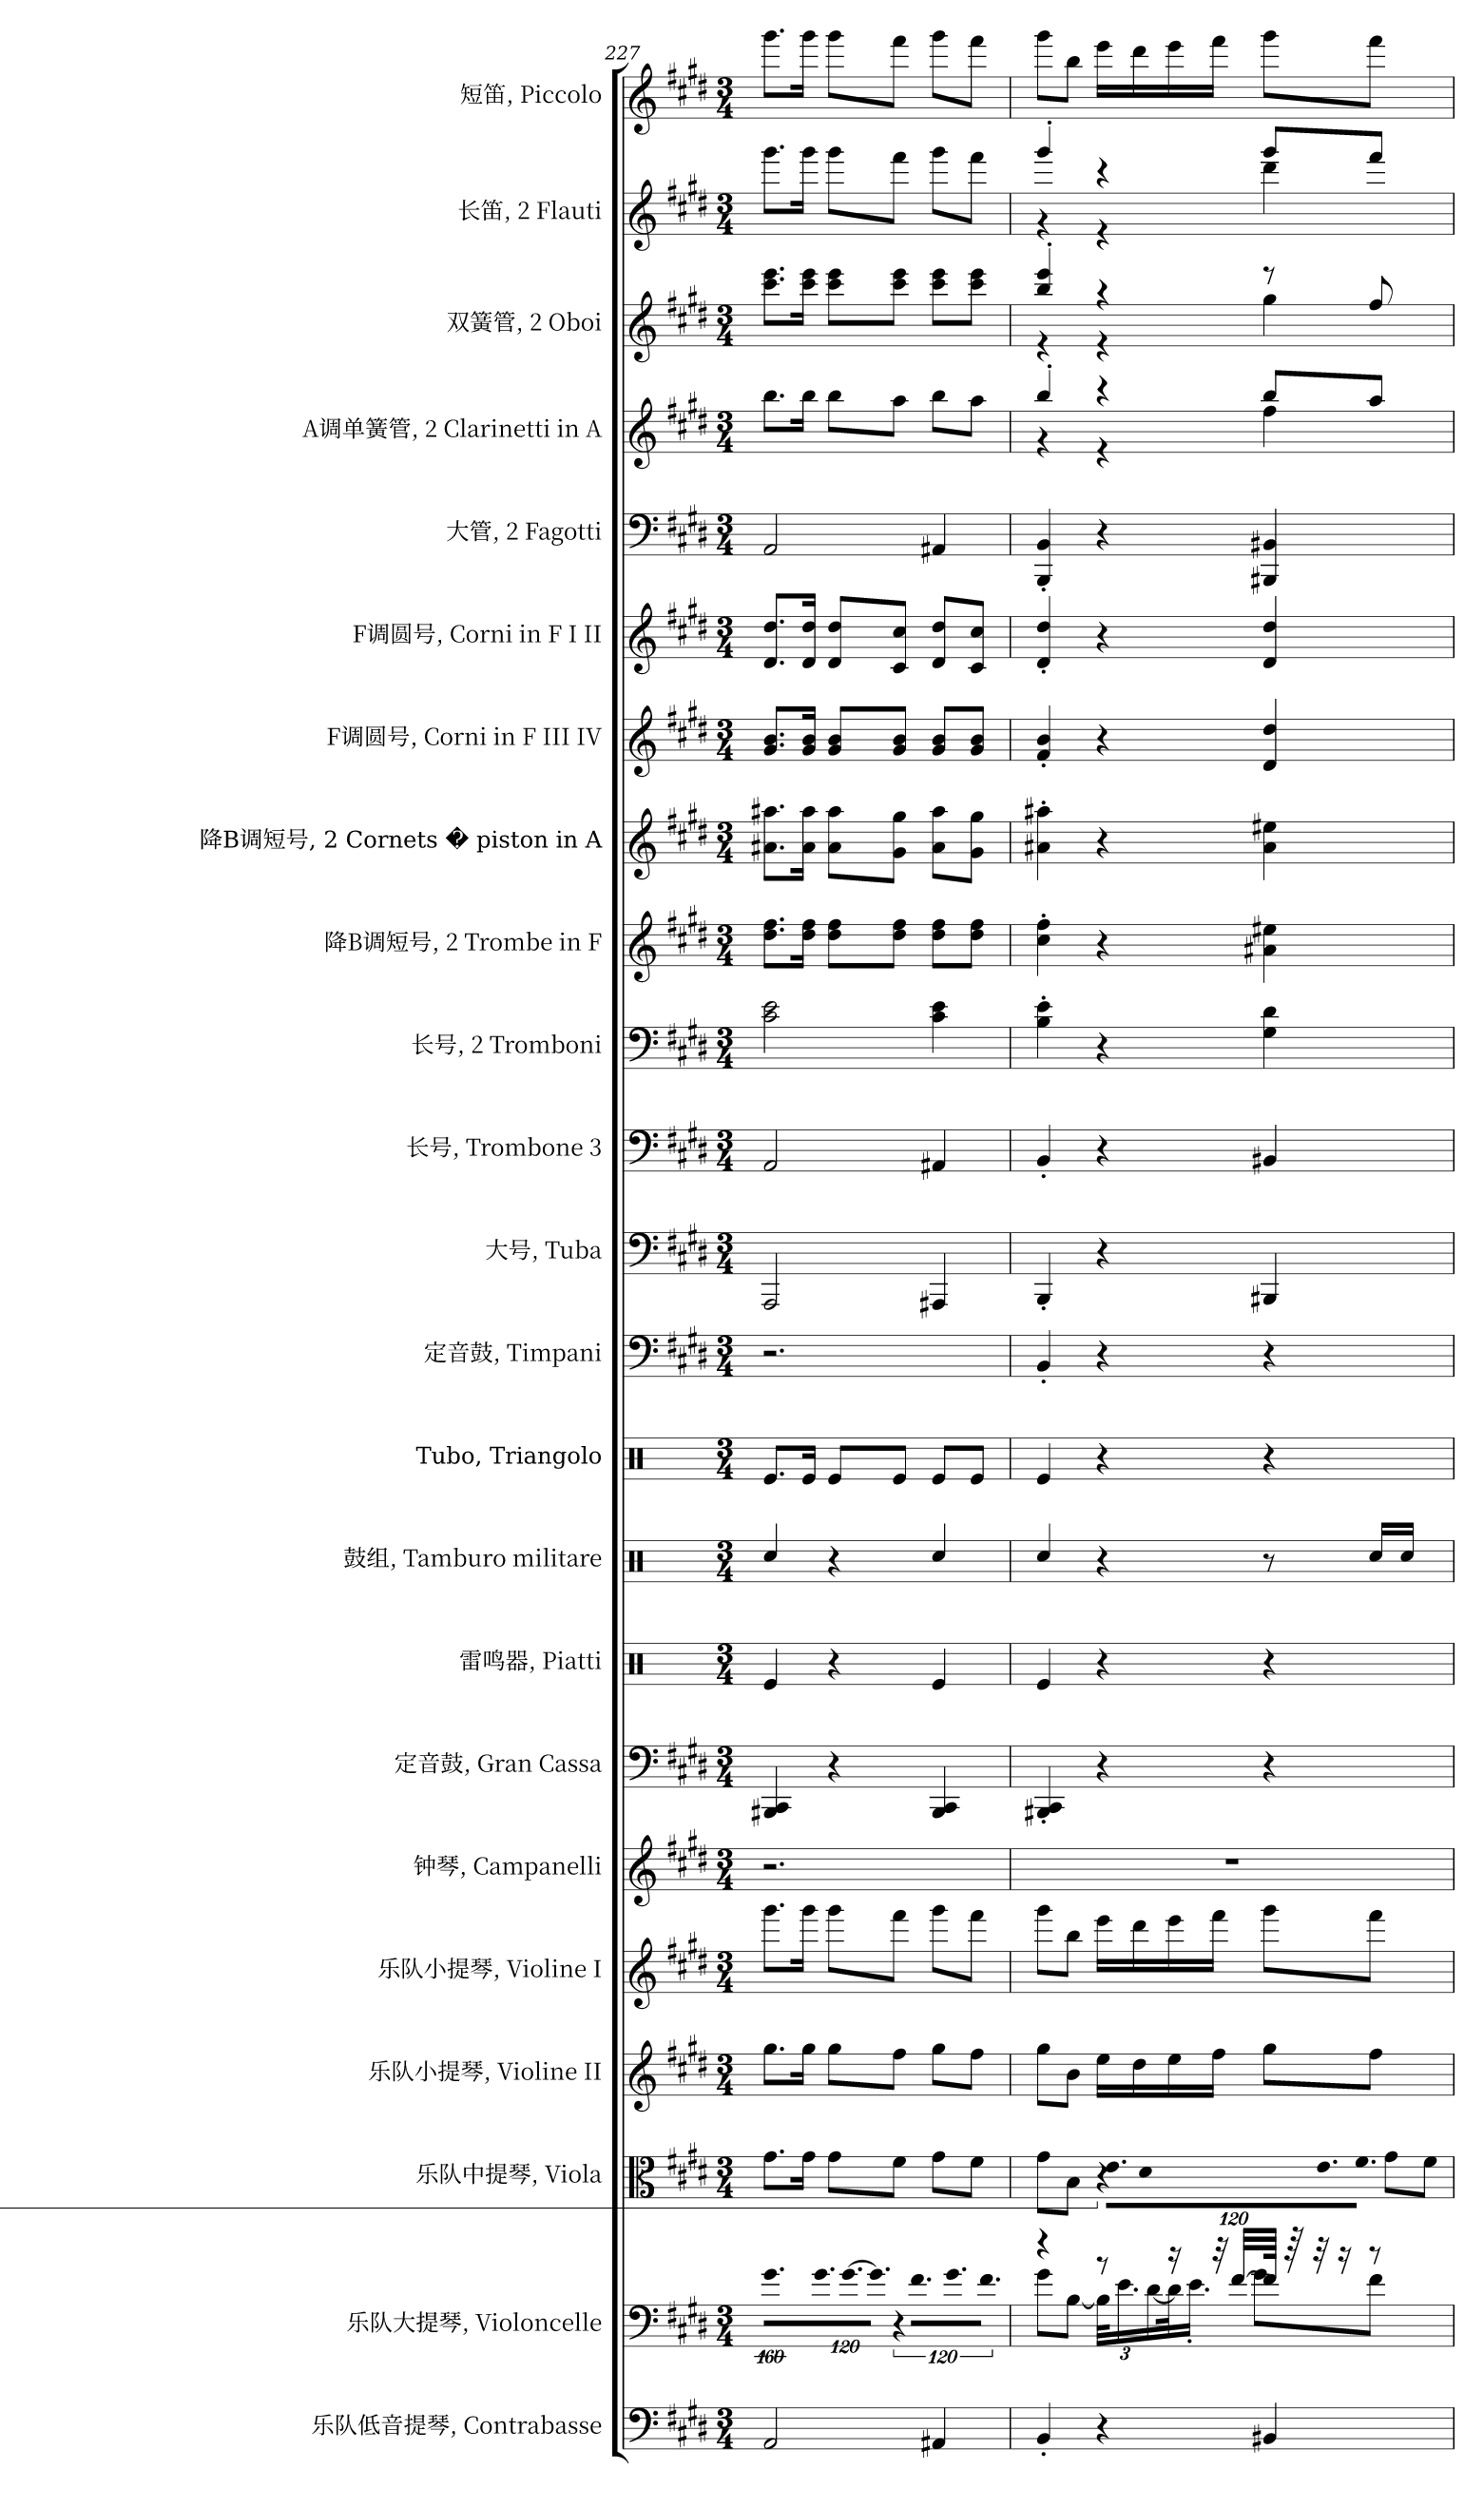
**kern	**kern	**kern	**kern	**kern	**kern	**kern	**kern	**kern	**kern	**kern	**kern	**kern	**kern	**kern	**kern	**kern	**kern	**kern	**kern	**kern	**kern	**kern
*part23	*part22	*part21	*part20	*part19	*part18	*part17	*part16	*part15	*part14	*part13	*part12	*part11	*part10	*part9	*part8	*part7	*part6	*part5	*part4	*part3	*part2	*part1
*staff23	*staff22	*staff21	*staff20	*staff19	*staff18	*staff17	*staff16	*staff15	*staff14	*staff13	*staff12	*staff11	*staff10	*staff9	*staff8	*staff7	*staff6	*staff5	*staff4	*staff3	*staff2	*staff1
*I"乐队低音提琴, Contrabasse	*I"乐队大提琴, Violoncelle	*I"乐队中提琴, Viola	*I"乐队小提琴, Violine II	*I"乐队小提琴, Violine I	*I"钟琴, Campanelli	*I"定音鼓, Gran Cassa	*I"雷鸣器, Piatti	*I"鼓组, Tamburo militare	*I"Tubo, Triangolo	*I"定音鼓, Timpani	*I"大号, Tuba	*I"长号, Trombone 3	*I"长号, 2 Tromboni	*I"降B调短号, 2 Trombe in F	*I"降B调短号, 2 Cornets � piston in A	*I"F调圆号, Corni in F III IV	*I"F调圆号, Corni in F I II	*I"大管, 2 Fagotti	*I"A调单簧管, 2 Clarinetti in A	*I"双簧管, 2 Oboi	*I"长笛, 2 Flauti	*I"短笛, Piccolo
*I'Cbs.	*	*	*	*	*	*	*	*	*I'Tu.	*I'Timp.	*I'Tba.	*I'Tbn.	*I'Tbn.	*	*I'B♭ Cnt.	*	*	*	*I'A Cl.	*I'Ob.	*I'Fl.	*I'Picc.
*clefF4	*clefF4	*clefC3	*clefG2	*clefG2	*clefG2	*clefF4	*clefX	*clefX	*clefX	*clefF4	*clefF4	*clefF4	*clefF4	*clefG2	*clefG2	*clefG2	*clefG2	*clefF4	*clefG2	*clefG2	*clefG2	*clefG2
*ITrd7c12	*	*	*	*	*ITrd-14c-24	*	*	*	*	*	*	*	*	*ITrd1c2	*ITrd1c2	*ITrd4c7	*ITrd4c7	*	*ITrd2c3	*	*	*ITrd-7c-12
*k[f#c#g#d#]	*k[f#c#g#d#]	*k[f#c#g#d#]	*k[f#c#g#d#]	*k[f#c#g#d#]	*k[f#c#g#d#]	*k[f#c#g#d#]	*k[]	*k[]	*k[]	*k[f#c#g#d#]	*k[f#c#g#d#]	*k[f#c#g#d#]	*k[f#c#g#d#]	*k[f#c#]	*k[f#c#]	*k[f#c#g#]	*k[f#c#g#]	*k[f#c#g#d#]	*k[f#c#g#d#a#e#b#]	*k[f#c#g#d#]	*k[f#c#g#d#]	*k[f#c#g#d#]
*M3/4	*M3/4	*M3/4	*M3/4	*M3/4	*M3/4	*M3/4	*M3/4	*M3/4	*M3/4	*M3/4	*M3/4	*M3/4	*M3/4	*M3/4	*M3/4	*M3/4	*M3/4	*M3/4	*M3/4	*M3/4	*M3/4	*M3/4
*MM103	*MM103	*MM103	*MM103	*MM103	*MM103	*MM103	*MM103	*MM103	*MM103	*MM103	*MM103	*MM103	*MM103	*MM103	*MM103	*MM103	*MM103	*MM103	*MM103	*MM103	*MM103	*MM103
=227	=227	=227	=227	=227	=227	=227	=227	=227	=227	=227	=227	=227	=227	=227	=227	=227	=227	=227	=227	=227	=227	=227
!	!LO:N:vis=4.	!	!	!	!	!	!	!	!	!	!	!	!	!	!	!	!	!	!	!	!	!
2AAA/	640%137g#\L	8.g#\L	8.gg#\L	8.ggg#\L	2.r	4BBB#X/ 4CC#/	4Re/	4Rcc/	8.Re/L	2.r	2AAA/	2AA/	2c#\ 2e\	8.cc#\ 8.ee\L	8.g#X\ 8.gg#X\L	8.c#/ 8.e/L	8.G#/ 8.g#/L	2AA/	8.gg#\L	8.ccc#\ 8.eee\L	8.ggg#\L	8.gggg#\L
.	.	16g#\Jk	16gg#\Jk	16ggg#\Jk	.	.	.	.	16Re/Jk	.	.	.	.	16cc#\ 16ee\Jk	16g#\ 16gg#\Jk	16c#/ 16e/Jk	16G#/ 16g#/Jk	.	16gg#\Jk	16ccc#\ 16eee\Jk	16ggg#\Jk	16gggg#\Jk
!	!LO:N:vis=32.	!	!	!	!	!	!	!	!	!	!	!	!	!	!	!	!	!	!	!	!	!
.	1920%103g#\LL	.	.	.	.	.	.	.	.	.	.	.	.	.	.	.	.	.	.	.	.	.
*	*	*	*	*	*	*	*	*	*	*	*	*	*	*	*	*	*	*	*	*	*	*MM112
.	.	8g#\L	8gg#\L	8ggg#\L	.	4r	4r	4r	8Re/L	.	.	.	.	8cc#\ 8ee\L	8g#\ 8gg#\L	8c#/ 8e/L	8G#/ 8g#/L	.	8gg#\L	8ccc#\ 8eee\L	8ggg#\L	8gggg#\L
!	!LO:N:vis=32.	!	!	!	!	!	!	!	!	!	!	!	!	!	!	!	!	!	!	!	!	!
.	[1920%103g#\	.	.	.	.	.	.	.	.	.	.	.	.	.	.	.	.	.	.	.	.	.
!	!LO:N:vis=32.	!	!	!	!	!	!	!	!	!	!	!	!	!	!	!	!	!	!	!	!	!
.	1920%103g#\JJJ]	.	.	.	.	.	.	.	.	.	.	.	.	.	.	.	.	.	.	.	.	.
!	!LO:N:vis=32.	!	!	!	!	!	!	!	!	!	!	!	!	!	!	!	!	!	!	!	!	!
.	1920%103r	8f#\J	8ff#\J	8fff#\J	.	.	.	.	8Re/J	.	.	.	.	8cc#\ 8ee\J	8f#\ 8ff#\J	8c#/ 8e/J	8F#/ 8f#/J	.	8ff#\J	8ccc#\ 8eee\J	8fff#\J	8ffff#\J
!	!LO:N:vis=16.	!	!	!	!	!	!	!	!	!	!	!	!	!	!	!	!	!	!	!	!	!
.	960%103f#\LL	.	.	.	.	.	.	.	.	.	.	.	.	.	.	.	.	.	.	.	.	.
4AAA#X/	.	8g#\L	8gg#\L	8ggg#\L	.	4BBB#/ 4CC#/	4Re/	4Rcc/	8Re/L	.	4AAA#X/	4AA#X/	4c#\ 4e\	8cc#\ 8ee\L	8g#\ 8gg#\L	8c#/ 8e/L	8G#/ 8g#/L	4AA#X/	8gg#\L	8ccc#\ 8eee\L	8ggg#\L	8gggg#\L
!	!LO:N:vis=16.	!	!	!	!	!	!	!	!	!	!	!	!	!	!	!	!	!	!	!	!	!
.	960%103g#\	.	.	.	.	.	.	.	.	.	.	.	.	.	.	.	.	.	.	.	.	.
.	.	8f#\J	8ff#\J	8fff#\J	.	.	.	.	8Re/J	.	.	.	.	8cc#\ 8ee\J	8f#\ 8ff#\J	8c#/ 8e/J	8F#/ 8f#/J	.	8ff#\J	8ccc#\ 8eee\J	8fff#\J	8ffff#\J
!	!LO:N:vis=16.	!	!	!	!	!	!	!	!	!	!	!	!	!	!	!	!	!	!	!	!	!
.	960%103f#\JJ	.	.	.	.	.	.	.	.	.	.	.	.	.	.	.	.	.	.	.	.	.
1920ryy	.	1920ryy	1920ryy	1920ryy	1920ryy	1920ryy	1920ryy	1920ryy	1920ryy	1920ryy	1920ryy	1920ryy	1920ryy	1920ryy	1920ryy	1920ryy	1920ryy	1920ryy	1920ryy	1920ryy	1920ryy	1920ryy
!!LO:PB:g=z
=228	=228	=228	=228	=228	=228	=228	=228	=228	=228	=228	=228	=228	=228	=228	=228	=228	=228	=228	=228	=228	=228	=228
*	*	*	*	*	*	*	*	*	*	*	*	*	*	*	*	*	*	*	*	*	*	*MM104
*	*^	*	*	*	*	*	*	*	*	*	*	*	*	*	*	*	*	*	*^	*^	*^	*
4BBB'/	4r	8g#\L	8g#\L	8gg#\L	8ggg#\L	2.r	4BBB#X/' 4CC#/'	4Re/	4Rcc/	4Re/	4BB'/	4BBB'/	4BB'/	4B\' 4e\'	4b\' 4ee\'	4g#X\' 4gg#X\'	4B/' 4e/'	4G#/' 4g#/'	4BBB/' 4BB/'	4gg#'/	4r	4bb/' 4eee/'	4r	4ggg#'/	4r	8gggg#\L
.	.	[8B\J	8B\J	8b\J	8bb\J	.	.	.	.	.	.	.	.	.	.	.	.	.	.	.	.	.	.	.	.	8bbb\J
*	*	*Xbrackettup	*	*	*	*	*	*	*	*	*	*	*	*	*	*	*	*	*	*	*	*	*	*	*	*
*	*	*	*	*	*	*	*	*	*	*	*	*	*	*	*	*	*	*	*	*	*	*	*	*	*	*MM114
!	!	!	!LO:N:vis=64	!	!	!	!	!	!	!	!	!	!	!	!	!	!	!	!	!	!	!	!	!	!	!
4r	8r	48B\KLL]	960%17r	16ee\LL	16eee\LL	.	4r	4r	4r	4r	4r	4r	4r	4r	4r	4r	4r	4r	4r	4r	4r	4r	4r	4r	4r	16eeee\LL
!	!	!	!LO:N:vis=32.	!	!	!	!	!	!	!	!	!	!	!	!	!	!	!	!	!	!	!	!	!	!	!
.	.	.	1920%103e\KLL	.	.	.	.	.	.	.	.	.	.	.	.	.	.	.	.	.	.	.	.	.	.	.
.	.	24.e\	.	.	.	.	.	.	.	.	.	.	.	.	.	.	.	.	.	.	.	.	.	.	.	.
.	.	.	.	16dd#\	16ddd#\	.	.	.	.	.	.	.	.	.	.	.	.	.	.	.	.	.	.	.	.	16dddd#\
!	!	!	!LO:N:vis=16	!	!	!	!	!	!	!	!	!	!	!	!	!	!	!	!	!	!	!	!	!	!	!
.	.	.	1920%137d#\	.	.	.	.	.	.	.	.	.	.	.	.	.	.	.	.	.	.	.	.	.	.	.
.	.	[24d#\	.	.	.	.	.	.	.	.	.	.	.	.	.	.	.	.	.	.	.	.	.	.	.	.
.	16r	32d#\K]	.	16ee\	16eee\	.	.	.	.	.	.	.	.	.	.	.	.	.	.	.	.	.	.	.	.	16eeee\
!	!	!	!LO:N:vis=32.	!	!	!	!	!	!	!	!	!	!	!	!	!	!	!	!	!	!	!	!	!	!	!
.	.	.	1920%103e\L	.	.	.	.	.	.	.	.	.	.	.	.	.	.	.	.	.	.	.	.	.	.	.
.	.	16.e'\JJ	.	.	.	.	.	.	.	.	.	.	.	.	.	.	.	.	.	.	.	.	.	.	.	.
.	32r	.	.	16ff#\JJ	16fff#\JJ	.	.	.	.	.	.	.	.	.	.	.	.	.	.	.	.	.	.	.	.	16ffff#\JJ
!	!	!	!LO:N:vis=32.	!	!	!	!	!	!	!	!	!	!	!	!	!	!	!	!	!	!	!	!	!	!	!
.	.	.	1920%103f#\JJJ	.	.	.	.	.	.	.	.	.	.	.	.	.	.	.	.	.	.	.	.	.	.	.
.	[32f#/LLL	.	.	.	.	.	.	.	.	.	.	.	.	.	.	.	.	.	.	.	.	.	.	.	.	.
4BBB#X/	64f#/JJJk]	8g#\L	8g#\L	8gg#\L	8ggg#\L	.	4r	4r	8r	4r	4r	4BBB#X/	4BB#X/	4G#\ 4d#\	4g#X\ 4dd#X\	4g#\ 4dd#X\	4G#/ 4g#/	4G#/ 4g#/	4BBB#X/ 4BB#X/	8gg#/L	4dd#\	8r	4gg#\	8ggg#/L	4ddd#\	8gggg#\L
.	64r	.	.	.	.	.	.	.	.	.	.	.	.	.	.	.	.	.	.	.	.	.	.	.	.	.
.	32r	.	.	.	.	.	.	.	.	.	.	.	.	.	.	.	.	.	.	.	.	.	.	.	.	.
.	16r	.	.	.	.	.	.	.	.	.	.	.	.	.	.	.	.	.	.	.	.	.	.	.	.	.
.	8r	8f#\J	8f#\J	8ff#\J	8fff#\J	.	.	.	16Rcc/LL	.	.	.	.	.	.	.	.	.	.	8ff#/J	.	8ff#/	.	8fff#/J	.	8ffff#\J
.	.	.	.	.	.	.	.	.	16Rcc/JJ	.	.	.	.	.	.	.	.	.	.	.	.	.	.	.	.	.
*	*	*	*	*	*	*	*	*	*	*	*	*	*	*	*	*	*	*	*	*v	*v	*	*	*v	*v	*
*	*v	*v	*	*	*	*	*	*	*	*	*	*	*	*	*	*	*	*	*	*	*v	*v	*	*
=	=	=	=	=	=	=	=	=	=	=	=	=	=	=	=	=	=	=	=	=	=	=
*-	*-	*-	*-	*-	*-	*-	*-	*-	*-	*-	*-	*-	*-	*-	*-	*-	*-	*-	*-	*-	*-	*-
